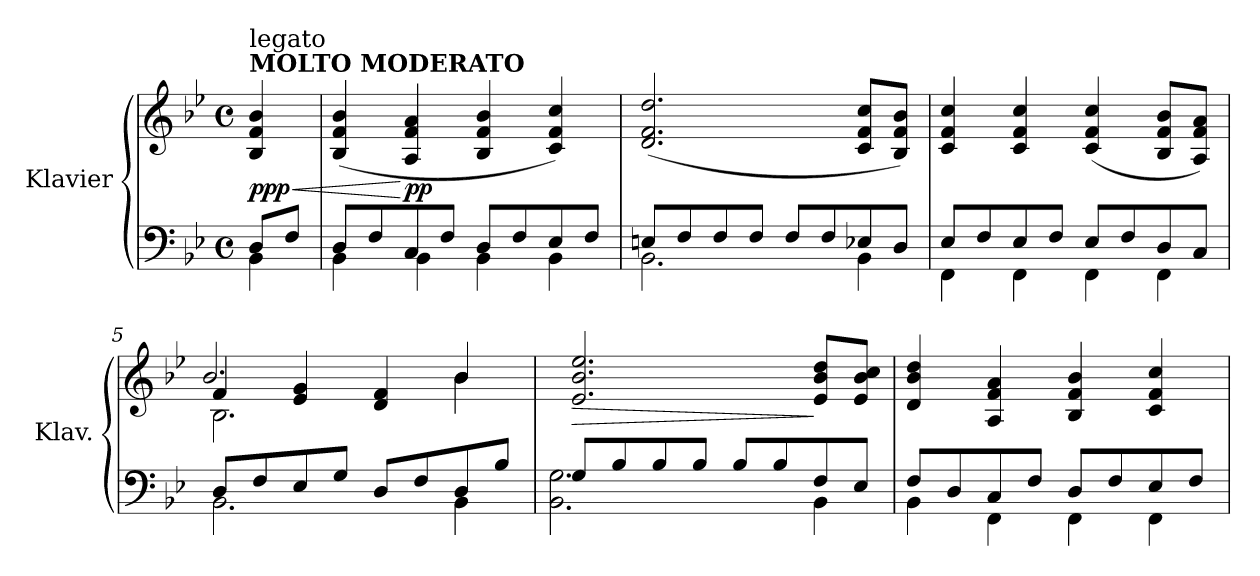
**kern	**kern	**dynam
*part1	*part1	*part1
*staff2	*staff1	*staff1/2
*I"Klavier	*	*
*I'Klav.	*	*
*clefF4	*clefG2	*
*k[b-e-]	*k[b-e-]	*
*M4/4	*M4/4	*
*met(c)	*met(c)	*
=1	=1	=1
*^	*	*
!	!	!LO:TX:a:B:t=MOLTO MODERATO	!
!	!	!LO:TX:a:t=legato	!
!	!	!	!LO:HP:b
!	!	!	!LO:DY:n=1:b
8D/L	4BB-\	4B-/ 4f/ 4b-/	< ppp
8F/J	.	.	.
=2	=2	=2	=2
8D/L	4BB-\	(4B-/ 4f/ 4b-/	.
8F/	.	.	.
*	*	*MM98	*
!	!	!	!LO:DY:n=1:b
8C/	4BB-\	4A/ 4f/ 4a/	[ pp
8F/J	.	.	.
8D/L	4BB-\	4B-/ 4f/ 4b-/	.
8F/	.	.	.
8E-/	4BB-\	4c/ 4f/ 4cc/)	.
8F/J	.	.	.
=3	=3	=3	=3
*	*	*MM102	*
8En/L	2.BB-\	(2.d/ 2.f/ 2.dd/	.
8F/	.	.	.
8F/	.	.	.
8F/J	.	.	.
8F/L	.	.	.
8F/	.	.	.
*	*	*MM98	*
8E-X/	4BB-\	8c/ 8f/ 8cc/L	.
8D/J	.	8B-/ 8f/ 8b-/J)	.
=4	=4	=4	=4
*	*	*MM94	*
8E-/L	4FF\	4c/ 4f/ 4cc/	.
8F/	.	.	.
8E-/	4FF\	4c/ 4f/ 4cc/	.
8F/J	.	.	.
*	*	*MM98	*
8E-/L	4FF\	(4c/ 4f/ 4cc/	.
8F/	.	.	.
8D/	4FF\	8B-/ 8f/ 8b-/L	.
8C/J	.	8A/ 8f/ 8a/J)	.
=5	=5	=5	=5
*	*	*^	*
*	*	*	*^	*
8D/L	2.BB-\	4f/	2.B-\	2.b-/	.
8F/	.	.	.	.	.
8E-/	.	4e-/ 4g/	.	.	.
8G/J	.	.	.	.	.
8D/L	.	4d/ 4f/	.	.	.
8F/	.	.	.	.	.
*	*	*MM94	*	*	*
8D/	4BB-\	4b-/	4b-\	4ryy	.
8B-/J	.	.	.	.	.
*	*	*v	*v	*v	*
=6	=6	=6	=6
*	*	*MM102	*
!	!	!	!LO:HP:b
8G/L	2.BB-\ 2.G\	2.e-/ 2.b-/ 2.ee-/	>
8B-/	.	.	.
8B-/	.	.	.
8B-/J	.	.	.
8B-/L	.	.	.
8B-/	.	.	.
*	*	*MM98	*
8F/	4BB-\	8e-/ 8b-/ 8dd/L	]
8E-/J	.	8e-/ 8b-/ 8cc/J	.
=7	=7	=7	=7
*	*	*MM94	*
8F/L	4BB-\	4d/ 4b-/ 4dd/	.
8D/	.	.	.
8C/	4FF\	4A/ 4f/ 4a/	.
8F/J	.	.	.
*	*	*MM98	*
8D/L	4FF\	4B-/ 4f/ 4b-/	.
8F/	.	.	.
8E-/	4FF\	4c/ 4f/ 4cc/	.
8F/J	.	.	.
*v	*v	*	*
=	=	=
*-	*-	*-
